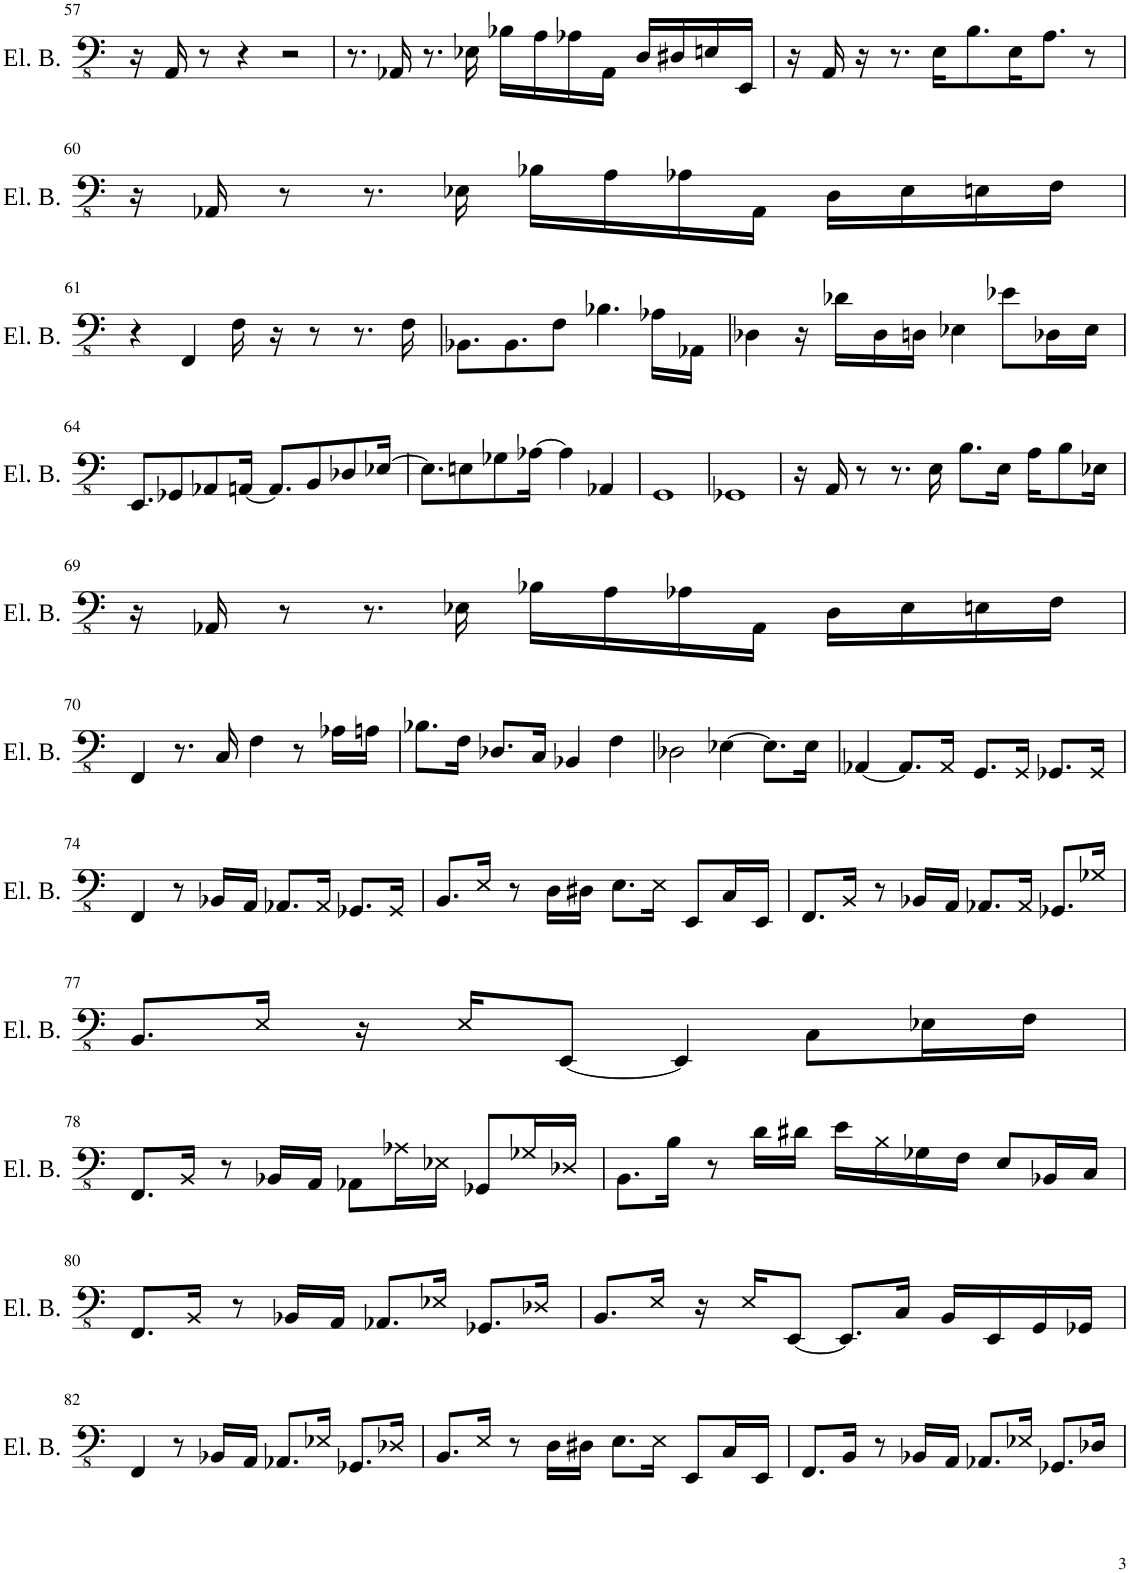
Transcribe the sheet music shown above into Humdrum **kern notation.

**kern
*part1
*staff1
*I"Electric Bass
*I'El. B.
!!LO:PB:g=z
*clefFv4
*k[]
*M4/4
=57
16r
16AAA/
8r
4r
2r
=58
8.r
16AAA-X/
8.r
16EE-X\
16BB-X\LL
16AA\
16AA-X\
16AAA-\JJ
16DD/LL
16DD#X/
16EEn/
16EEE/JJ
=59
16r
16AAA/
16r
8.r
16EE\KL
8.BB\
16EE\K
8.AA\J
8r
!!LO:LB:g=z
=60
16r
16AAA-X/
8r
8.r
16EE-X\
16BB-X\LL
16AA\
16AA-X\
16AAA-\JJ
16DD\LL
16EE-\
16EEn\
16FF\JJ
!!LO:LB:g=z
=61
4r
4FFF/
16FF\
16r
8r
8.r
16FF\
=62
8.BBB-X\L
8.BBB-\
8FF\J
4.BB-X\
16AA-X\LL
16AAA-X\JJ
=63
4DD-X\
16r
16D-X\LL
16DD-\
16DDn\JJ
4EE-X\
8E-X\L
16DD-X\L
16EE-\JJ
!!LO:LB:g=z
=64
8.EEE/L
8GGG-X/
8AAA-X/
[16AAAn/Jk
8.AAA/L]
8BBB/
8DD-X/
[16EE-X/Jk
=65
8.EE-\L]
8EEn\
8GG-X\
[16AA-X\Jk
4AA-\]
4AAA-X/
=66
1GGG
=67
1GGG-X
=68
16r
16AAA/
8r
8.r
16EE\
8.BB\L
16EE\Jk
16AA\KL
8BB\
16EE-X\Jk
!!LO:LB:g=z
=69
16r
16AAA-X/
8r
8.r
16EE-X\
16BB-X\LL
16AA\
16AA-X\
16AAA-\JJ
16DD\LL
16EE-\
16EEn\
16FF\JJ
!!LO:LB:g=z
=70
4FFF/
8.r
16CC/
4FF\
8r
16AA-X\LL
16AAn\JJ
=71
8.BB-X\L
16FF\Jk
8.DD-X/L
16CC/Jk
4BBB-X/
4FF\
=72
2DD-X\
[4EE-X\
8.EE-\L]
16EE-\Jk
=73
[4AAA-X/
8.AAA-/L]
16AAA-/Jk
8.GGG/L
16GGG/Jk
8.GGG-X/L
16GGG-/Jk
!!LO:LB:g=z
=74
4FFF/
8r
16BBB-X/LL
16AAA/JJ
8.AAA-X/L
16AAA-/Jk
8.GGG-X/L
16GGG-/Jk
=75
8.BBB/L
16EE/Jk
8r
16DD\LL
16DD#X\JJ
8.EE\L
16EE\Jk
8EEE/L
16CC/L
16EEE/JJ
=76
8.FFF/L
16BBB/Jk
8r
16BBB-X/LL
16AAA/JJ
8.AAA-X/L
16AAA-/Jk
8.GGG-X/L
16GG-X/Jk
!!LO:LB:g=z
=77
8.BBB/L
16EE/Jk
16r
16EE/KL
[8EEE/J
4EEE/]
8CC\L
16EE-X\L
16FF\JJ
!!LO:LB:g=z
=78
8.FFF/L
16BBB/Jk
8r
16BBB-X/LL
16AAA/JJ
8AAA-X\L
16AA-X\L
16EE-X\JJ
8GGG-X/L
16GG-X/L
16DD-X/JJ
=79
8.BBB\L
16BB\Jk
8r
16D\LL
16D#X\JJ
16E\LL
16BB\
16GG-X\
16FF\JJ
8EE/L
16BBB-X/L
16CC/JJ
!!LO:LB:g=z
=80
8.FFF/L
16BBB/Jk
8r
16BBB-X/LL
16AAA/JJ
8.AAA-X/L
16EE-X/Jk
8.GGG-X/L
16DD-X/Jk
=81
8.BBB/L
16EE/Jk
16r
16EE/KL
[8EEE/J
8.EEE/L]
16CC/Jk
16BBB/LL
16EEE/
16GGG/
16GGG-X/JJ
!!LO:LB:g=z
=82
4FFF/
8r
16BBB-X/LL
16AAA/JJ
8.AAA-X/L
16EE-X/Jk
8.GGG-X/L
16DD-X/Jk
=83
8.BBB/L
16EE/Jk
8r
16DD\LL
16DD#X\JJ
8.EE\L
16EE\Jk
8EEE/L
16CC/L
16EEE/JJ
=84
8.FFF/L
16BBB/Jk
8r
16BBB-X/LL
16AAA/JJ
8.AAA-X/L
16EE-X/Jk
8.GGG-X/L
16DD-X/Jk
=
*-
